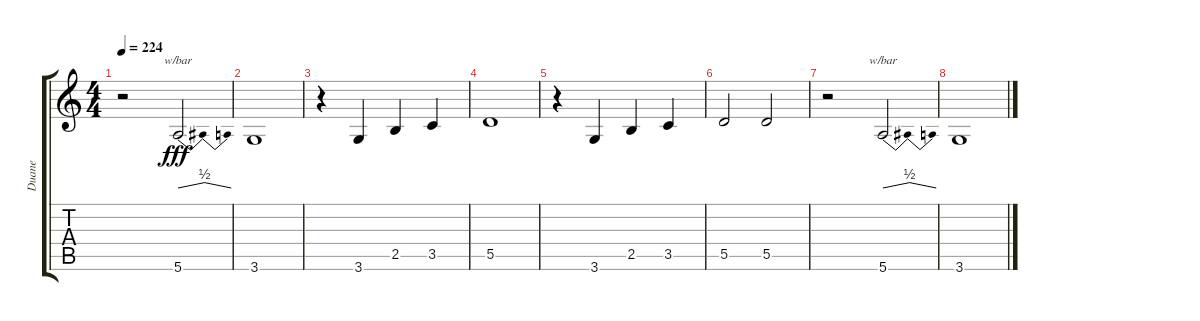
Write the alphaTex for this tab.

\track ("Duane" "Duane") {instrument electricguitarclean}
\staff {score tabs}
\tuning (E4 B3 G3 D3 A2 E2) {hide}
\ts (4 4)
\tempo 224
\clef g2
\ks c
r.2{dy fff} 5.6.2{tbe (dip default 0 0 30 2 60 0)} |
3.6.1 |
r.4 3.6.4 2.5.4 3.5.4 |
5.5.1 |
r.4{volume 0} 3.6.4 2.5.4 3.5.4 |
5.5.2 5.5.2 |
r.2 5.6.2{tbe (dip default 0 0 30 2 60 0)} |
3.6.1
